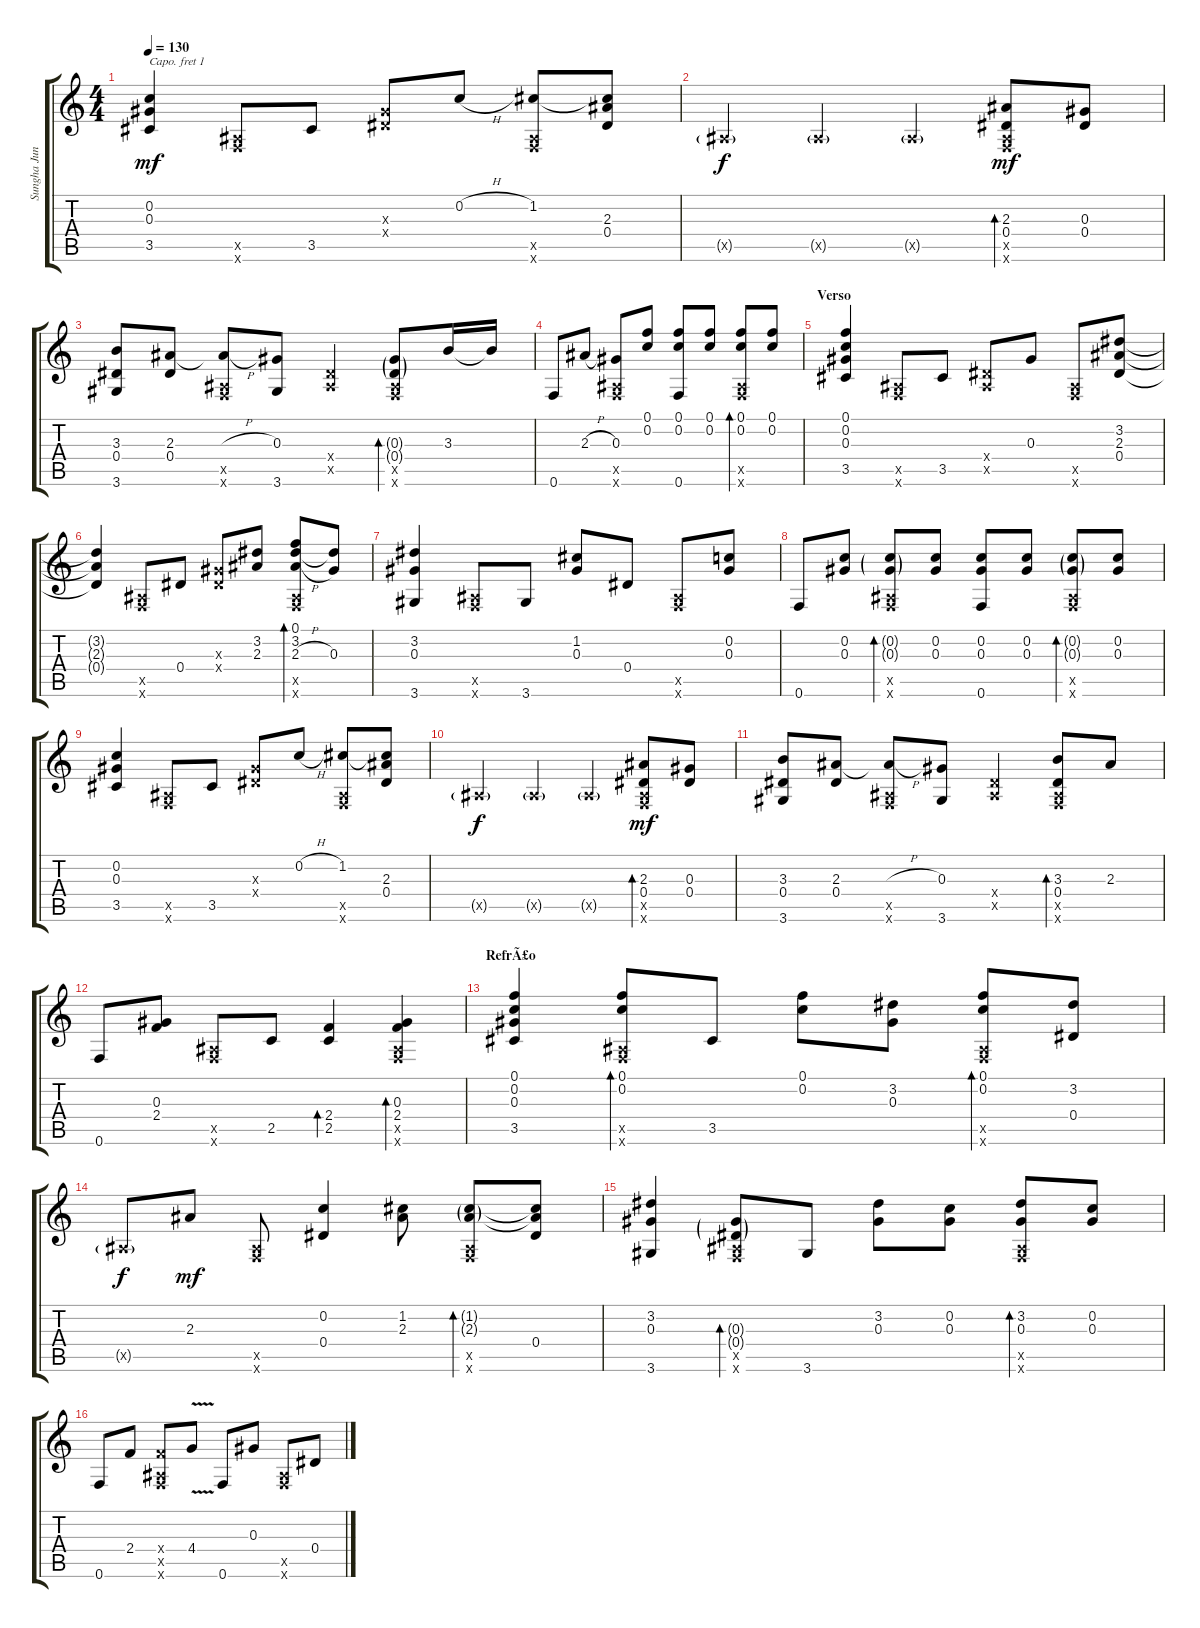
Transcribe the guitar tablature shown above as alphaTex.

\track ("Sungha Jung" "Sungha Jun") {instrument acousticguitarsteel}
\staff {score tabs}
\capo 1
\tuning (E4 B3 G3 D3 A2 E2) {hide}
\ts (4 4)
\tempo 130
\clef g2
\ks c
(0.2 0.3 3.5).4{dy mf} (0.5{x} 0.6{x}).8 3.5.8 (0.3{x} 0.4{x}).8 0.2{h}.8 (1.2 0.5{x} 0.6{x}).8 (1.2{t} 2.3 0.4).8 |
0.5{g x}.4{dy f} 0.5{g x}.4 0.5{g x}.4 (2.3 0.4 0.5{x} 0.6{x}).8{bd 30 dy mf} (0.3 0.4).8 |
(3.3 0.4 3.6).8 (2.3 0.4).8 (2.3{h t} 0.5{x} 0.6{x}).8 (0.3 3.6).8 (0.4{x} 0.5{x}).4 (0.3{g} 0.4{g} 0.5{x} 0.6{x}).8{bd 60} 3.3.16 3.3{t}.16 |
0.6.8 2.3{h}.8 (0.3 0.5{x} 0.6{x}).8 (0.1 0.2).8 (0.1 0.2 0.6).8 (0.1 0.2).8 (0.1 0.2 0.5{x} 0.6{x}).8{bd 30} (0.1 0.2).8 |
\section ("" "Verso")
(0.1 0.2 0.3 3.5).4 (0.5{x} 0.6{x}).8 3.5.8 (0.4{x} 0.5{x}).8 0.3.8 (0.5{x} 0.6{x}).8 (3.2 2.3 0.4).8 |
(3.2{t} 2.3{t} 0.4{t}).4 (0.5{x} 0.6{x}).8 0.4.8 (0.3{x} 0.4{x}).8 (3.2 2.3).8 (0.1 3.2 2.3{h} 0.5{x} 0.6{x}).8{bd 30} (3.2{t} 0.3).8 |
(3.2 0.3 3.6).4 (0.5{x} 0.6{x}).8 3.6.8 (1.2 0.3).8 0.4.8 (0.5{x} 0.6{x}).8 (0.2 0.3).8 |
0.6.8 (0.2 0.3).8 (0.2{g} 0.3{g} 0.5{x} 0.6{x}).8{bd 30} (0.2 0.3).8 (0.2 0.3 0.6).8 (0.2 0.3).8 (0.2{g} 0.3{g} 0.5{x} 0.6{x}).8{bd 30} (0.2 0.3).8 |
(0.2 0.3 3.5).4 (0.5{x} 0.6{x}).8 3.5.8 (0.3{x} 0.4{x}).8 0.2{h}.8 (1.2 0.5{x} 0.6{x}).8 (1.2{t} 2.3 0.4).8 |
0.5{g x}.4{dy f} 0.5{g x}.4 0.5{g x}.4 (2.3 0.4 0.5{x} 0.6{x}).8{bd 30 dy mf} (0.3 0.4).8 |
(3.3 0.4 3.6).8 (2.3 0.4).8 (2.3{h t} 0.5{x} 0.6{x}).8 (0.3 3.6).8 (0.4{x} 0.5{x}).4 (3.3 0.4 0.5{x} 0.6{x}).8{bd 30} 2.3.8 |
0.6.8 (0.3 2.4).8 (0.5{x} 0.6{x}).8 2.5.8 (2.4 2.5).4{bd 30} (0.3 2.4 0.5{x} 0.6{x}).4{bd 30} |
\section ("" "RefrÃ£o")
(0.1 0.2 0.3 3.5).4 (0.1 0.2 0.5{x} 0.6{x}).8{bd 30} 3.5.8 (0.1 0.2).8 (3.2 0.3).8 (0.1 0.2 0.5{x} 0.6{x}).8{bd 30} (3.2 0.4).8 |
0.5{g x}.8{dy f} 2.3.8{dy mf} (0.5{x} 0.6{x}).8 (0.2 0.4).4 (1.2 2.3).8 (1.2{g} 2.3{g} 0.5{x} 0.6{x}).8{bd 30} (1.2{t} 2.3{t} 0.4).8 |
(3.2 0.3 3.6).4 (0.3{g} 0.4{g} 0.5{x} 0.6{x}).8{bd 30} 3.6.8 (3.2 0.3).8 (0.2 0.3).8 (3.2 0.3 0.5{x} 0.6{x}).8{bd 30} (0.2 0.3).8 |
0.6.8 2.4.8 (2.4{x} 0.5{x} 0.6{x}).8 4.4{v}.8 0.6.8 0.3.8 (0.5{x} 0.6{x}).8 0.4.8
